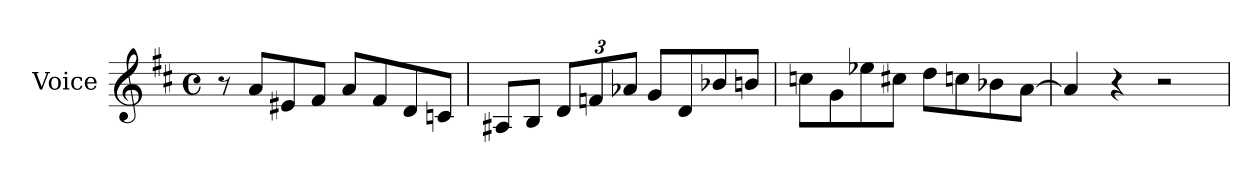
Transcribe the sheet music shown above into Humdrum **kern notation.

**kern
*part1
*staff1
*I"Voice
*I'Voice
*clefG2
*k[f#c#]
*M4/4
*met(c)
=1
8r
8a/L
8e#X/
8f#/J
8a/L
8f#/
8d/
8cn/J
=2
8A#X/L
8B/J
12d/L
12fn/
12a-X/J
8g/L
8d/
8b-X/
8bn/J
=3
8ccn\L
8g\
8ee-X\
8cc#X\J
8dd\L
8ccn\
8b-X\
[<8a\J
=4
4a/]
4r
2rcc
=
*-
